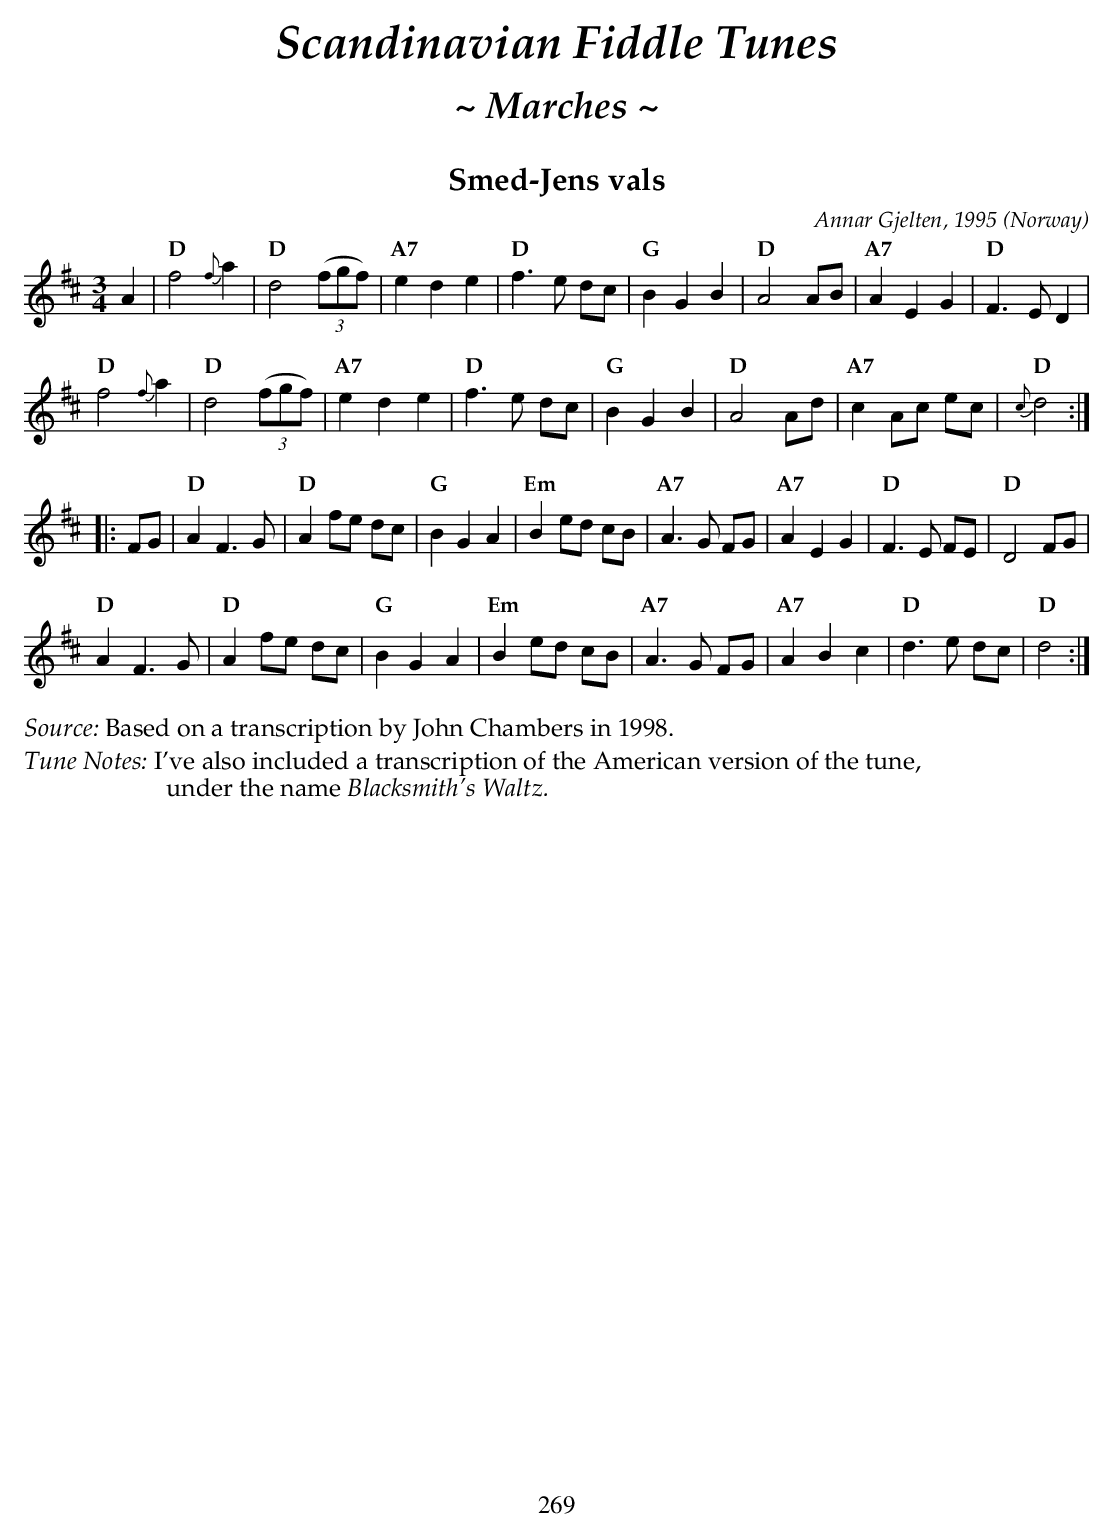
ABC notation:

X:1
T:Smed-Jens vals
C:Annar Gjelten, 1995
O:Norway
U:s = !slide!
U:t = !trill!
M:3/4
L:1/8
K:D
A2 |\
"D" f4 {f}a2 | "D" d4 ((3fgf) | "A7" e2 d2 e2 | "D" f3 e dc  |\
"G" B2 G2 B2 | "D" A4 AB    | "A7" A2 E2 G2 | "D" F3 E D2 |
"D" f4 {f}a2 | "D" d4 ((3fgf) | "A7" e2 d2 e2 | "D" f3 e dc  |\
"G" B2 G2 B2 | "D" A4 Ad    | "A7" c2 Ac ec | "D" {c}d4  :|
|:FG |\
"D" A2 F3 G  | "D" A2 fe dc  | "G" B2 G2 A2 | "Em" B2 ed cB |\
"A7" A3 G FG  | "A7" A2 E2 G2 | "D" F3 E FE   | "D" D4 FG |
"D" A2 F3 G  | "D" A2 fe dc  | "G" B2 G2 A2 | "Em" B2 ed cB |\
"A7" A3 G FG  | "A7" A2 B2 c2 | "D" d3 e dc   | "D" d4 :|
